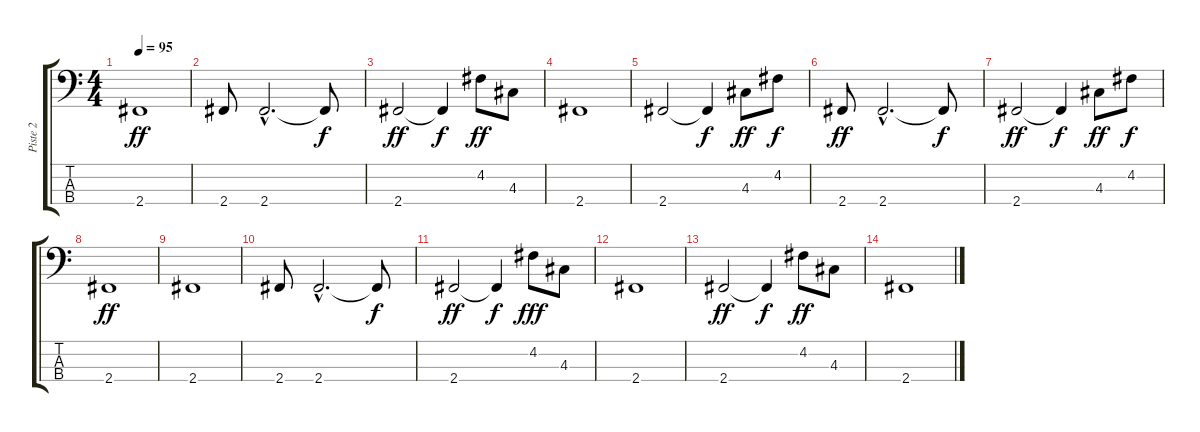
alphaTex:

\track ("Piste 2" "Piste 2") {instrument electricbassfinger}
\staff {score tabs}
\tuning (G2 D2 A1 E1) {hide}
\ts (4 4)
\tempo 95
\clef f4
\ks c
2.4.1{dy ff} |
2.4.8 2.4{hac}.2{d} 2.4{t}.8{dy f} |
2.4.2{dy ff} 2.4{t}.4{dy f} 4.2.8{dy ff} 4.3.8 |
2.4.1 |
2.4.2 2.4{t}.4{dy f} 4.3.8{dy ff} 4.2.8{dy f} |
2.4.8{dy ff} 2.4{hac}.2{d} 2.4{t}.8{dy f} |
2.4.2{dy ff} 2.4{t}.4{dy f} 4.3.8{dy ff} 4.2.8{dy f} |
2.4.1{dy ff} |
2.4.1 |
2.4.8 2.4{hac}.2{d} 2.4{t}.8{dy f} |
2.4.2{dy ff} 2.4{t}.4{dy f} 4.2.8{dy fff} 4.3.8 |
2.4.1 |
2.4.2{dy ff} 2.4{t}.4{dy f} 4.2.8{dy ff} 4.3.8 |
2.4.1
